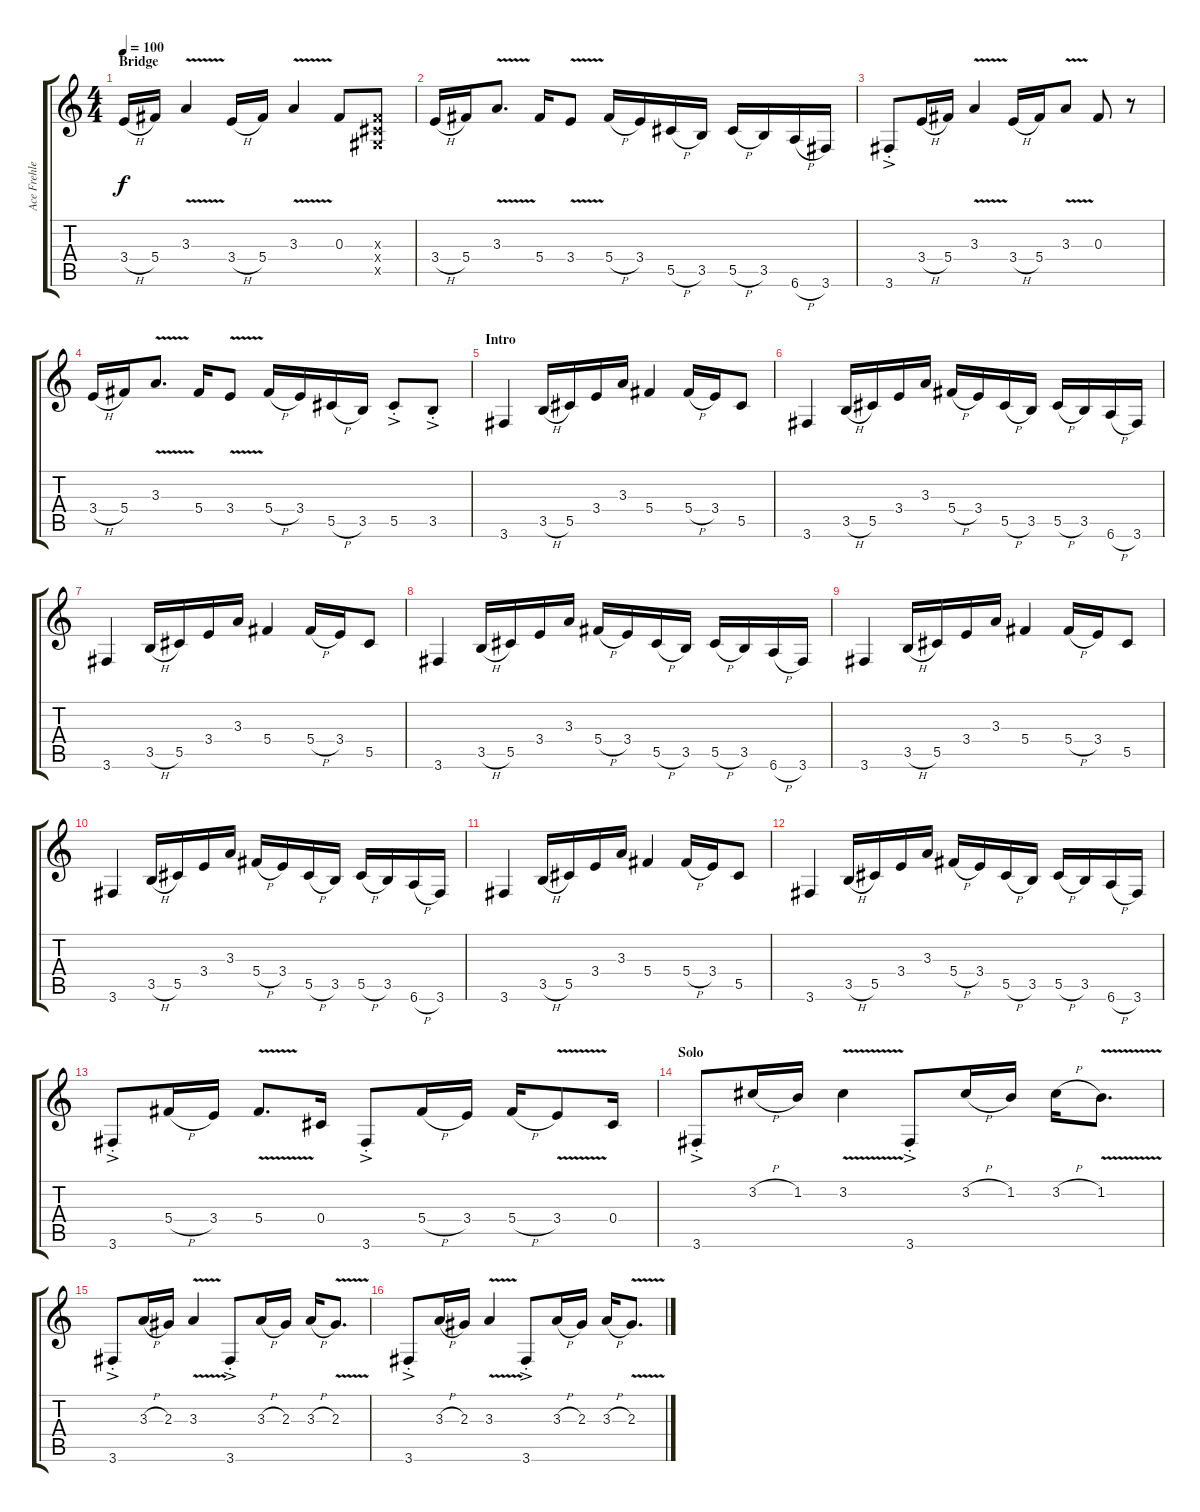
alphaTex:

\track ("Ace Frehley" "Ace Frehle") {instrument distortionguitar}
\staff {score tabs}
\tuning (Eb4 Bb3 Gb3 Db3 Ab2 Eb2) {hide}
\ts (4 4)
\section ("" "Bridge")
\tempo 100
\clef g2
\ks c
3.4{h}.16{dy f} 5.4.16 3.3{v}.4 3.4{h}.16 5.4.16 3.3{v}.4 0.3.8 (0.3{x} 0.4{x} 0.5{x}).8 |
3.4{h}.16 5.4.16 3.3{v}.8{d} 5.4.16 3.4{v}.8 5.4{h}.16 3.4.16 5.5{h}.16 3.5.16 5.5{h}.16 3.5.16 6.6{h}.16 3.6.16 |
3.6{ac st}.8 3.4{h}.16 5.4.16 3.3{v}.4 3.4{h}.16 5.4.16 3.3{v}.8 0.3.8 r.8 |
3.4{h}.16 5.4.16 3.3{v}.8{d} 5.4.16 3.4{v}.8 5.4{h}.16 3.4.16 5.5{h}.16 3.5.16 5.5{ac st}.8 3.5{ac st}.8 |
\section ("" "Intro")
3.6.4 3.5{h}.16 5.5.16 3.4.16 3.3.16 5.4.4 5.4{h}.16 3.4.16 5.5.8 |
3.6.4 3.5{h}.16 5.5.16 3.4.16 3.3.16 5.4{h}.16 3.4.16 5.5{h}.16 3.5.16 5.5{h}.16 3.5.16 6.6{h}.16 3.6.16 |
3.6.4 3.5{h}.16 5.5.16 3.4.16 3.3.16 5.4.4 5.4{h}.16 3.4.16 5.5.8 |
3.6.4 3.5{h}.16 5.5.16 3.4.16 3.3.16 5.4{h}.16 3.4.16 5.5{h}.16 3.5.16 5.5{h}.16 3.5.16 6.6{h}.16 3.6.16 |
3.6.4 3.5{h}.16 5.5.16 3.4.16 3.3.16 5.4.4 5.4{h}.16 3.4.16 5.5.8 |
3.6.4 3.5{h}.16 5.5.16 3.4.16 3.3.16 5.4{h}.16 3.4.16 5.5{h}.16 3.5.16 5.5{h}.16 3.5.16 6.6{h}.16 3.6.16 |
3.6.4 3.5{h}.16 5.5.16 3.4.16 3.3.16 5.4.4 5.4{h}.16 3.4.16 5.5.8 |
3.6.4 3.5{h}.16 5.5.16 3.4.16 3.3.16 5.4{h}.16 3.4.16 5.5{h}.16 3.5.16 5.5{h}.16 3.5.16 6.6{h}.16 3.6.16 |
3.6{ac st}.8 5.4{h}.16 3.4.16 5.4{v}.8{d} 0.4.16 3.6{ac st}.8 5.4{h}.16 3.4.16 5.4{h}.16 3.4{v}.8{volume 4} 0.4.16 |
\section ("" "Solo")
3.6{ac st}.8 3.2{h}.16{volume 16} 1.2.16 3.2{v}.4 3.6{ac st}.8 3.2{h}.16 1.2.16 3.2{h}.16 1.2{v}.8{d} |
3.6{ac st}.8 3.3{h}.16 2.3.16 3.3{v}.4 3.6{ac st}.8 3.3{h}.16 2.3.16 3.3{h}.16 2.3{v}.8{d} |
3.6{ac st}.8 3.3{h}.16 2.3.16 3.3{v}.4 3.6{ac st}.8 3.3{h}.16 2.3.16 3.3{h}.16 2.3{v}.8{d}
